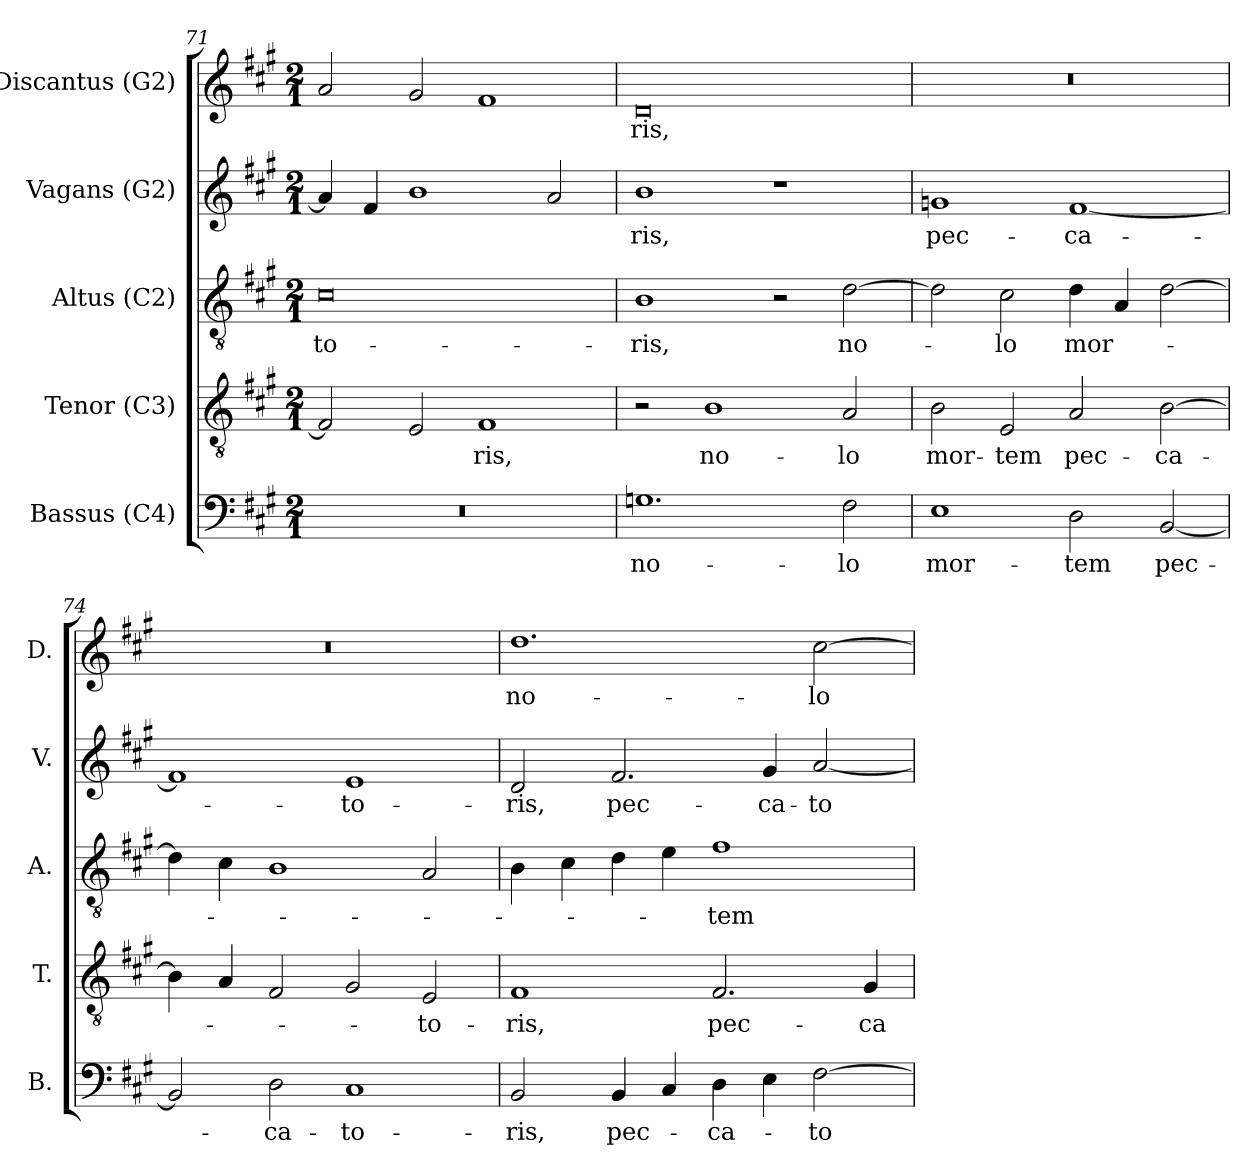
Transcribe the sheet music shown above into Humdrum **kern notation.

**kern	**text	**kern	**text	**kern	**text	**kern	**text	**kern	**text
*part5	*part5	*part4	*part4	*part3	*part3	*part2	*part2	*part1	*part1
*staff5	*staff5	*staff4	*staff4	*staff3	*staff3	*staff2	*staff2	*staff1	*staff1
*I"Bassus (C4)	*	*I"Tenor (C3)	*	*I"Altus (C2)	*	*I"Vagans (G2)	*	*I"Discantus (G2)	*
*I'B.	*	*I'T.	*	*I'A.	*	*I'V.	*	*I'D.	*
*clefF4	*	*clefGv2	*	*clefGv2	*	*clefG2	*	*clefG2	*
*	*	*ITrd7c12	*	*ITrd7c12	*	*ITrd7c12	*	*	*
*k[f#c#g#]	*	*k[f#c#g#]	*	*k[f#c#g#]	*	*k[f#c#g#]	*	*k[f#c#g#]	*
*A:	*	*A:	*	*A:	*	*A:	*	*A:	*
*M2/1	*	*M2/1	*	*M2/1	*	*M2/1	*	*M2/1	*
=71	=71	=71	=71	=71	=71	=71	=71	=71	=71
!LO:N:vis=1	!	!	!	!	!	!	!	!	!
!	!	!	!	!	!LO:LY:b:color=#000000	!	!	!	!
0r	.	2FF#i/]	.	0C#i	-to-	4Ai/]	.	2ai/	.
.	.	.	.	.	.	4F#i/	.	.	.
.	.	2EEi/	.	.	.	1Bi	.	2g#i/	.
!	!	!	!LO:LY:b:color=#000000	!	!	!	!	!	!
.	.	1FF#i	-ris,	.	.	.	.	1f#i	.
.	.	.	.	.	.	2Ai/	.	.	.
=72	=72	=72	=72	=72	=72	=72	=72	=72	=72
!	!LO:LY:b:color=#000000	!	!	!	!	!	!	!	!
!	!	!	!	!	!LO:LY:b:color=#000000	!	!	!	!
!	!	!	!	!	!	!	!LO:LY:b:color=#000000	!	!
!	!	!	!	!	!	!	!	!	!LO:LY:b:color=#000000
1.Gi	no-	2r	.	1BBi	-ris,	1Bi	-ris,	0di	-ris,
!	!	!	!LO:LY:b:color=#000000	!	!	!	!	!	!
.	.	1BBi	no-	.	.	.	.	.	.
.	.	.	.	2r	.	1r	.	.	.
!	!LO:LY:b:color=#000000	!	!	!	!	!	!	!	!
!	!	!	!LO:LY:b:color=#000000	!	!	!	!	!	!
!	!	!	!	!	!LO:LY:b:color=#000000	!	!	!	!
2F#i\	-lo	2AAi/	-lo	[2Di\	no-	.	.	.	.
=73	=73	=73	=73	=73	=73	=73	=73	=73	=73
!	!LO:LY:b:color=#000000	!	!	!	!	!	!	!	!
!	!	!	!LO:LY:b:color=#000000	!	!	!	!	!	!
!	!	!	!	!	!	!	!LO:LY:b:color=#000000	!LO:N:vis=1	!
1Ei	mor-	2BBi\	mor-	2Di\]	.	1Gni	pec-	0r	.
!	!	!	!LO:LY:b:color=#000000	!	!	!	!	!	!
!	!	!	!	!	!LO:LY:b:color=#000000	!	!	!	!
.	.	2EEi/	-tem	2C#i\	-lo	.	.	.	.
!	!LO:LY:b:color=#000000	!	!	!	!	!	!	!	!
!	!	!	!LO:LY:b:color=#000000	!	!	!	!	!	!
!	!	!	!	!	!LO:LY:b:color=#000000	!	!	!	!
!	!	!	!	!	!	!	!LO:LY:b:color=#000000	!	!
2Di\	-tem	2AAi/	pec-	4Di\	mor-	[1F#i	-ca-	.	.
.	.	.	.	4AAi/	.	.	.	.	.
!	!LO:LY:b:color=#000000	!	!	!	!	!	!	!	!
!	!	!	!LO:LY:b:color=#000000	!	!	!	!	!	!
[2BBi/	pec-	[2BBi\	-ca-	[2Di\	.	.	.	.	.
=74	=74	=74	=74	=74	=74	=74	=74	=74	=74
!	!	!	!	!	!	!	!	!LO:N:vis=1	!
2BBi/]	.	4BBi\]	.	4Di\]	.	1F#i]	.	0r	.
.	.	4AAi/	.	4C#i\	.	.	.	.	.
!	!LO:LY:b:color=#000000	!	!	!	!	!	!	!	!
2Di\	-ca-	2FF#i/	.	1BBi	.	.	.	.	.
!	!LO:LY:b:color=#000000	!	!	!	!	!	!	!	!
!	!	!	!	!	!	!	!LO:LY:b:color=#000000	!	!
1C#i	-to-	2GG#i/	.	.	.	1Ei	-to-	.	.
!	!	!	!LO:LY:b:color=#000000	!	!	!	!	!	!
.	.	2EEi/	-to-	2AAi/	.	.	.	.	.
!!LO:PB:g=z
=75	=75	=75	=75	=75	=75	=75	=75	=75	=75
!	!LO:LY:b:color=#000000	!	!	!	!	!	!	!	!
!	!	!	!LO:LY:b:color=#000000	!	!	!	!	!	!
!	!	!	!	!	!	!	!LO:LY:b:color=#000000	!	!
!	!	!	!	!	!	!	!	!	!LO:LY:b:color=#000000
2BBi/	-ris,	1FF#i	-ris,	4BBi\	.	2Di/	-ris,	1.ddi	no-
.	.	.	.	4C#i\	.	.	.	.	.
!	!LO:LY:b:color=#000000	!	!	!	!	!	!	!	!
!	!	!	!	!	!	!	!LO:LY:b:color=#000000	!	!
4BBi/	pec-	.	.	4Di\	.	2.F#i/	pec-	.	.
4C#i/	.	.	.	4Ei\	.	.	.	.	.
!	!LO:LY:b:color=#000000	!	!	!	!	!	!	!	!
!	!	!	!LO:LY:b:color=#000000	!	!	!	!	!	!
!	!	!	!	!	!LO:LY:b:color=#000000	!	!	!	!
4Di\	-ca-	2.FF#i/	pec-	1F#i	-tem	.	.	.	.
!	!	!	!	!	!	!	!LO:LY:b:color=#000000	!	!
4Ei\	.	.	.	.	.	4G#i/	-ca-	.	.
!	!LO:LY:b:color=#000000	!	!	!	!	!	!	!	!
!	!	!	!	!	!	!	!LO:LY:b:color=#000000	!	!
!	!	!	!	!	!	!	!	!	!LO:LY:b:color=#000000
[2F#i\	-to-	.	.	.	.	[2Ai/	-to-	[2cc#i\	-lo
!	!	!	!LO:LY:b:color=#000000	!	!	!	!	!	!
.	.	4GG#i/	-ca-	.	.	.	.	.	.
=	=	=	=	=	=	=	=	=	=
*-	*-	*-	*-	*-	*-	*-	*-	*-	*-
